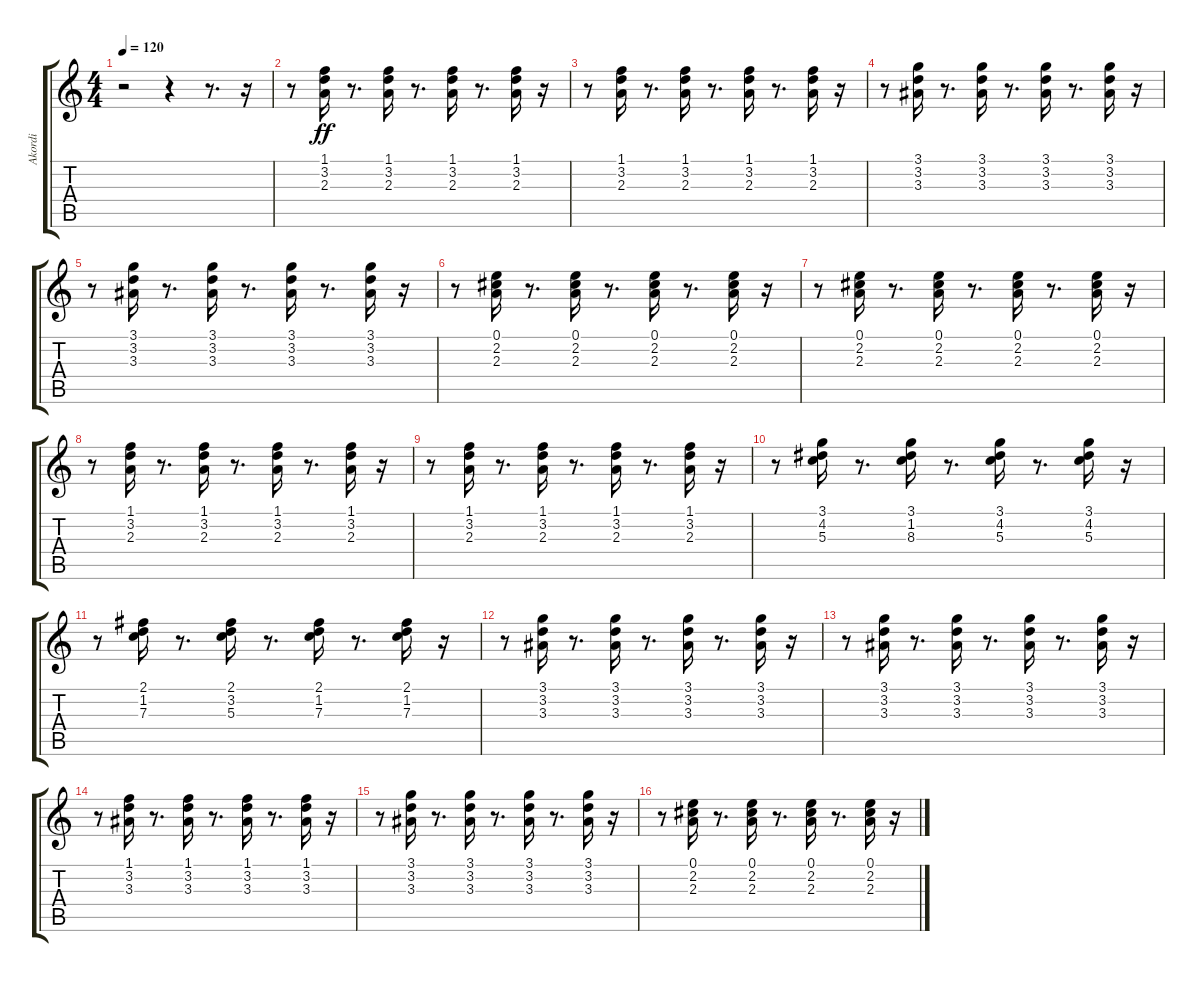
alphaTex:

\track ("Akordi " "Akordi ") {instrument acousticguitarnylon}
\staff {score tabs}
\tuning (E4 B3 G3 D3 A2 E2) {hide}
\ts (4 4)
\tempo 120
\clef g2
\ks c
r.2{dy ff} r.4 r.8{d} r.16 |
r.8 (1.1 3.2 2.3).16 r.8{d} (1.1 3.2 2.3).16 r.8{d} (1.1 3.2 2.3).16 r.8{d} (1.1 3.2 2.3).16 r.16 |
r.8 (1.1 3.2 2.3).16 r.8{d} (1.1 3.2 2.3).16 r.8{d} (1.1 3.2 2.3).16 r.8{d} (1.1 3.2 2.3).16 r.16 |
r.8 (3.1 3.2 3.3).16 r.8{d} (3.1 3.2 3.3).16 r.8{d} (3.1 3.2 3.3).16 r.8{d} (3.1 3.2 3.3).16 r.16 |
r.8 (3.1 3.2 3.3).16 r.8{d} (3.1 3.2 3.3).16 r.8{d} (3.1 3.2 3.3).16 r.8{d} (3.1 3.2 3.3).16 r.16 |
r.8 (0.1 2.2 2.3).16 r.8{d} (0.1 2.2 2.3).16 r.8{d} (0.1 2.2 2.3).16 r.8{d} (0.1 2.2 2.3).16 r.16 |
r.8 (0.1 2.2 2.3).16 r.8{d} (0.1 2.2 2.3).16 r.8{d} (0.1 2.2 2.3).16 r.8{d} (0.1 2.2 2.3).16 r.16 |
r.8 (1.1 3.2 2.3).16 r.8{d} (1.1 3.2 2.3).16 r.8{d} (1.1 3.2 2.3).16 r.8{d} (1.1 3.2 2.3).16 r.16 |
r.8 (1.1 3.2 2.3).16 r.8{d} (1.1 3.2 2.3).16 r.8{d} (1.1 3.2 2.3).16 r.8{d} (1.1 3.2 2.3).16 r.16 |
r.8 (3.1 4.2 5.3).16 r.8{d} (3.1 1.2 8.3).16 r.8{d} (3.1 4.2 5.3).16 r.8{d} (3.1 4.2 5.3).16 r.16 |
r.8 (2.1 1.2 7.3).16 r.8{d} (2.1 3.2 5.3).16 r.8{d} (2.1 1.2 7.3).16 r.8{d} (2.1 1.2 7.3).16 r.16 |
r.8 (3.1 3.2 3.3).16 r.8{d} (3.1 3.2 3.3).16 r.8{d} (3.1 3.2 3.3).16 r.8{d} (3.1 3.2 3.3).16 r.16 |
r.8 (3.1 3.2 3.3).16 r.8{d} (3.1 3.2 3.3).16 r.8{d} (3.1 3.2 3.3).16 r.8{d} (3.1 3.2 3.3).16 r.16 |
r.8 (1.1 3.2 3.3).16 r.8{d} (1.1 3.2 3.3).16 r.8{d} (1.1 3.2 3.3).16 r.8{d} (1.1 3.2 3.3).16 r.16 |
r.8 (3.1 3.2 3.3).16 r.8{d} (3.1 3.2 3.3).16 r.8{d} (3.1 3.2 3.3).16 r.8{d} (3.1 3.2 3.3).16 r.16 |
r.8 (0.1 2.2 2.3).16 r.8{d} (0.1 2.2 2.3).16 r.8{d} (0.1 2.2 2.3).16 r.8{d} (0.1 2.2 2.3).16 r.16
